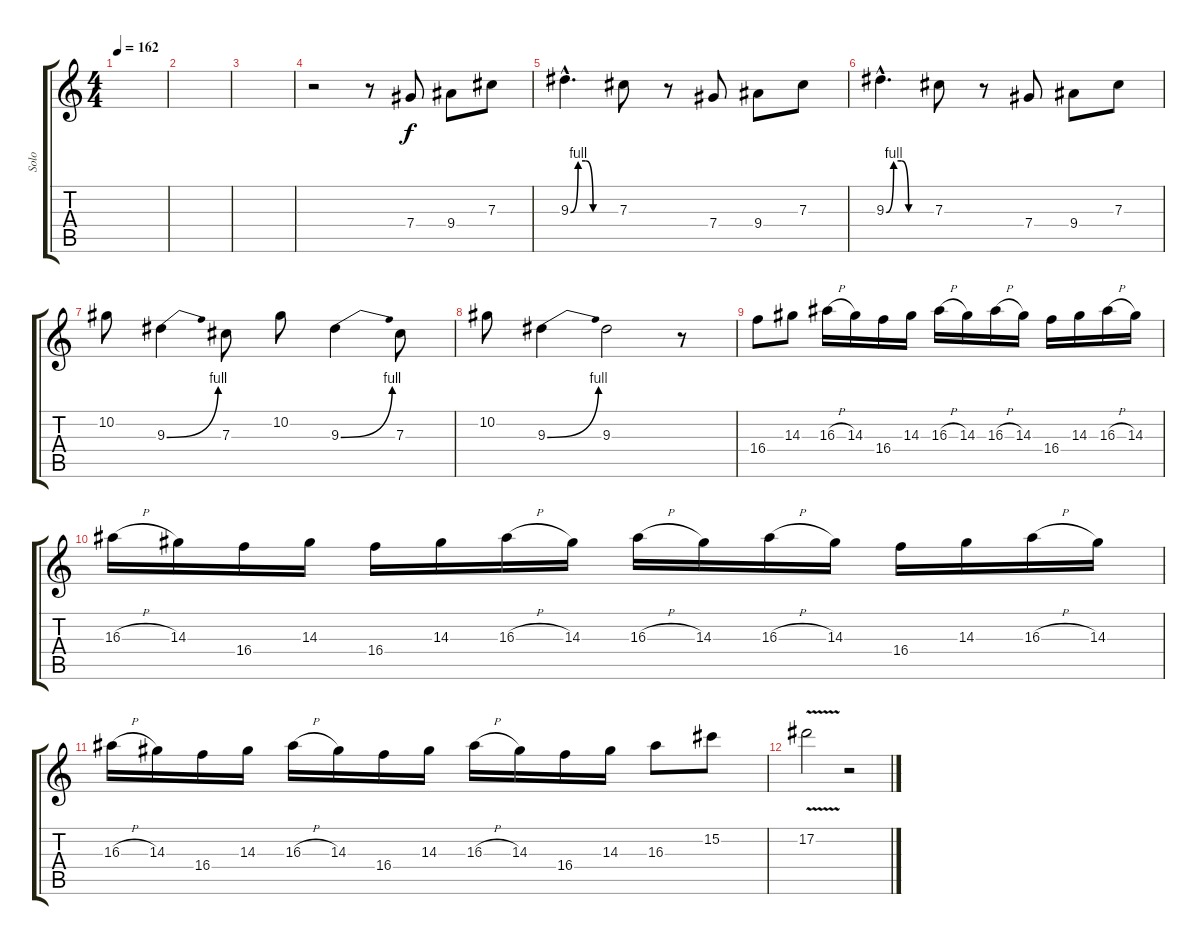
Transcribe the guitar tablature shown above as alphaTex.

\track ("Solo" "Solo") {instrument overdrivenguitar}
\staff {score tabs}
\tuning (Eb4 Bb3 Gb3 Db3 Ab2 Eb2) {hide}
\ts (4 4)
\tempo 162
\clef g2
\ks c
|
|
|
r.2 r.8 7.4.8 9.4.8 7.3.8 |
9.3{be (custom 0 0 10 4 20 4 30 0 60 0) hac}.4{d} 7.3.8 r.8 7.4.8 9.4.8 7.3.8 |
9.3{be (custom 0 0 10 4 20 4 30 0 60 0) hac}.4{d} 7.3.8 r.8 7.4.8 9.4.8 7.3.8 |
10.2.8 9.3{be (bend 0 0 60 4)}.4 7.3.8 10.2.8 9.3{be (bend 0 0 60 4)}.4 7.3.8 |
10.2.8 9.3{be (bend 0 0 60 4)}.4 9.3.2 r.8 |
16.4.8 14.3.8 16.3{h}.16 14.3.16 16.4.16 14.3.16 16.3{h}.16 14.3.16 16.3{h}.16 14.3.16 16.4.16 14.3.16 16.3{h}.16 14.3.16 |
16.3{h}.16 14.3.16 16.4.16 14.3.16 16.4.16 14.3.16 16.3{h}.16 14.3.16 16.3{h}.16 14.3.16 16.3{h}.16 14.3.16 16.4.16 14.3.16 16.3{h}.16 14.3.16 |
16.3{h}.16 14.3.16 16.4.16 14.3.16 16.3{h}.16 14.3.16 16.4.16 14.3.16 16.3{h}.16 14.3.16 16.4.16 14.3.16 16.3.8 15.2.8 |
17.2{v}.2 r.2
